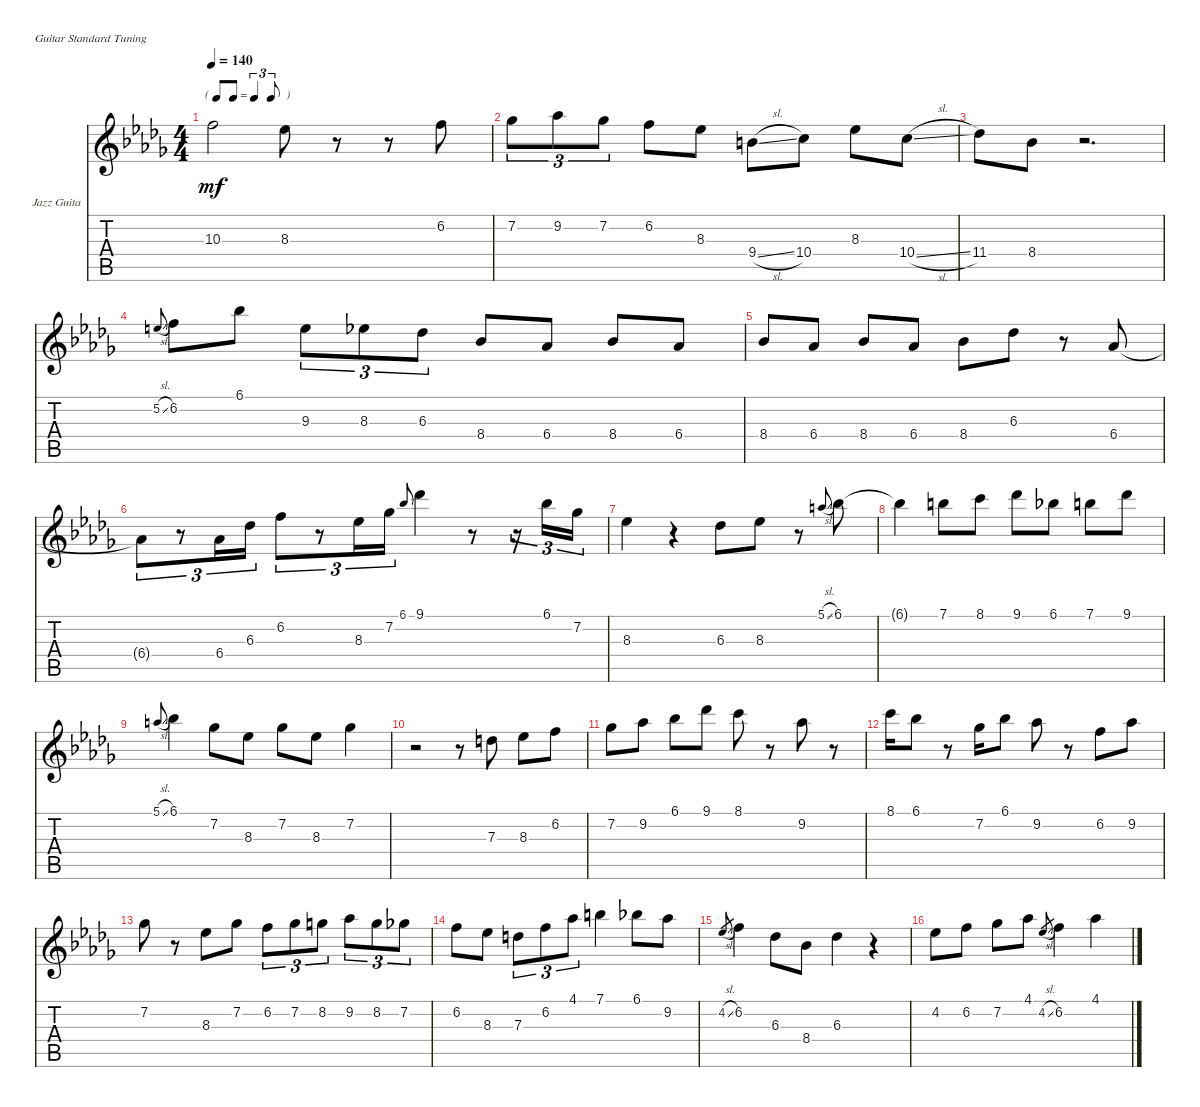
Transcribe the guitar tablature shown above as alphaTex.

\defaultSystemsLayout 4
\bracketExtendMode nobrackets
\firstSystemTrackNameOrientation horizontal
\otherSystemsTrackNameOrientation horizontal
\track ("Jazz Guitar" "Jazz Guita") {instrument electricguitarjazz}
\staff {score tabs}
\tuning (E4 B3 G3 D3 A2 E2)
\ts (4 4)
\tf triplet8th
\tempo 140
\clef g2
\ks db
10.3.2{dy mf} 8.3.8 r.8 r.8 6.2.8 |
7.2.8{tu (3 2)} 9.2.8{tu (3 2)} 7.2.8{tu (3 2)} 6.2.8 8.3.8 9.4{sl}.8 10.4.8 8.3.8 10.4{sl}.8 |
11.4.8 8.4.8 r.2{d} |
5.2{sl}.8{gr onbeat} 6.2.8 6.1.8 9.3.8{tu (3 2)} 8.3.8{tu (3 2)} 6.3.8{tu (3 2)} 8.4.8 6.4.8 8.4.8 6.4.8 |
8.4.8 6.4.8 8.4.8 6.4.8 8.4.8 6.3.8 r.8 6.4.8 |
6.4{t}.8{tu (3 2)} r.8{tu (3 2)} 6.4.16{tu (3 2)} 6.3.16{tu (3 2)} 6.2.8{tu (3 2)} r.8{tu (3 2)} 8.3.16{tu (3 2)} 7.2.16{tu (3 2)} 6.1.8{gr onbeat} 9.1.4 r.8 r.16{tu (3 2)} 6.1.16{tu (3 2)} 7.2.16{tu (3 2)} |
8.3.4 r.4 6.3.8 8.3.8 r.8 5.1{sl}.8{gr onbeat} 6.1.8 |
6.1{t}.4 7.1.8 8.1.8 9.1.8 6.1.8 7.1.8 9.1.8 |
5.1{sl}.8{gr onbeat} 6.1.4 7.2.8 8.3.8 7.2.8 8.3.8 7.2.4 |
r.2 r.8 7.3.8 8.3.8 6.2.8 |
7.2.8 9.2.8 6.1.8 9.1.8 8.1.8 r.8 9.2.8 r.8 |
8.1.16 6.1.8 r.8 7.2.16 6.1.8 9.2.8 r.8 6.2.8 9.2.8 |
7.2.8 r.8 8.3.8 7.2.8 6.2.8{tu (3 2)} 7.2.8{tu (3 2)} 8.2.8{tu (3 2)} 9.2.8{tu (3 2)} 8.2.8{tu (3 2)} 7.2.8{tu (3 2)} |
6.2.8 8.3.8 7.3.8{tu (3 2)} 6.2.8{tu (3 2)} 4.1.8{tu (3 2)} 7.1.4 6.1.8 9.2.8 |
4.2{sl}.8{gr} 6.2.4 6.3.8 8.4.8 6.3.4 r.4 |
4.2.8 6.2.8 7.2.8 4.1.8 4.2{sl}.8{gr} 6.2.4 4.1.4
